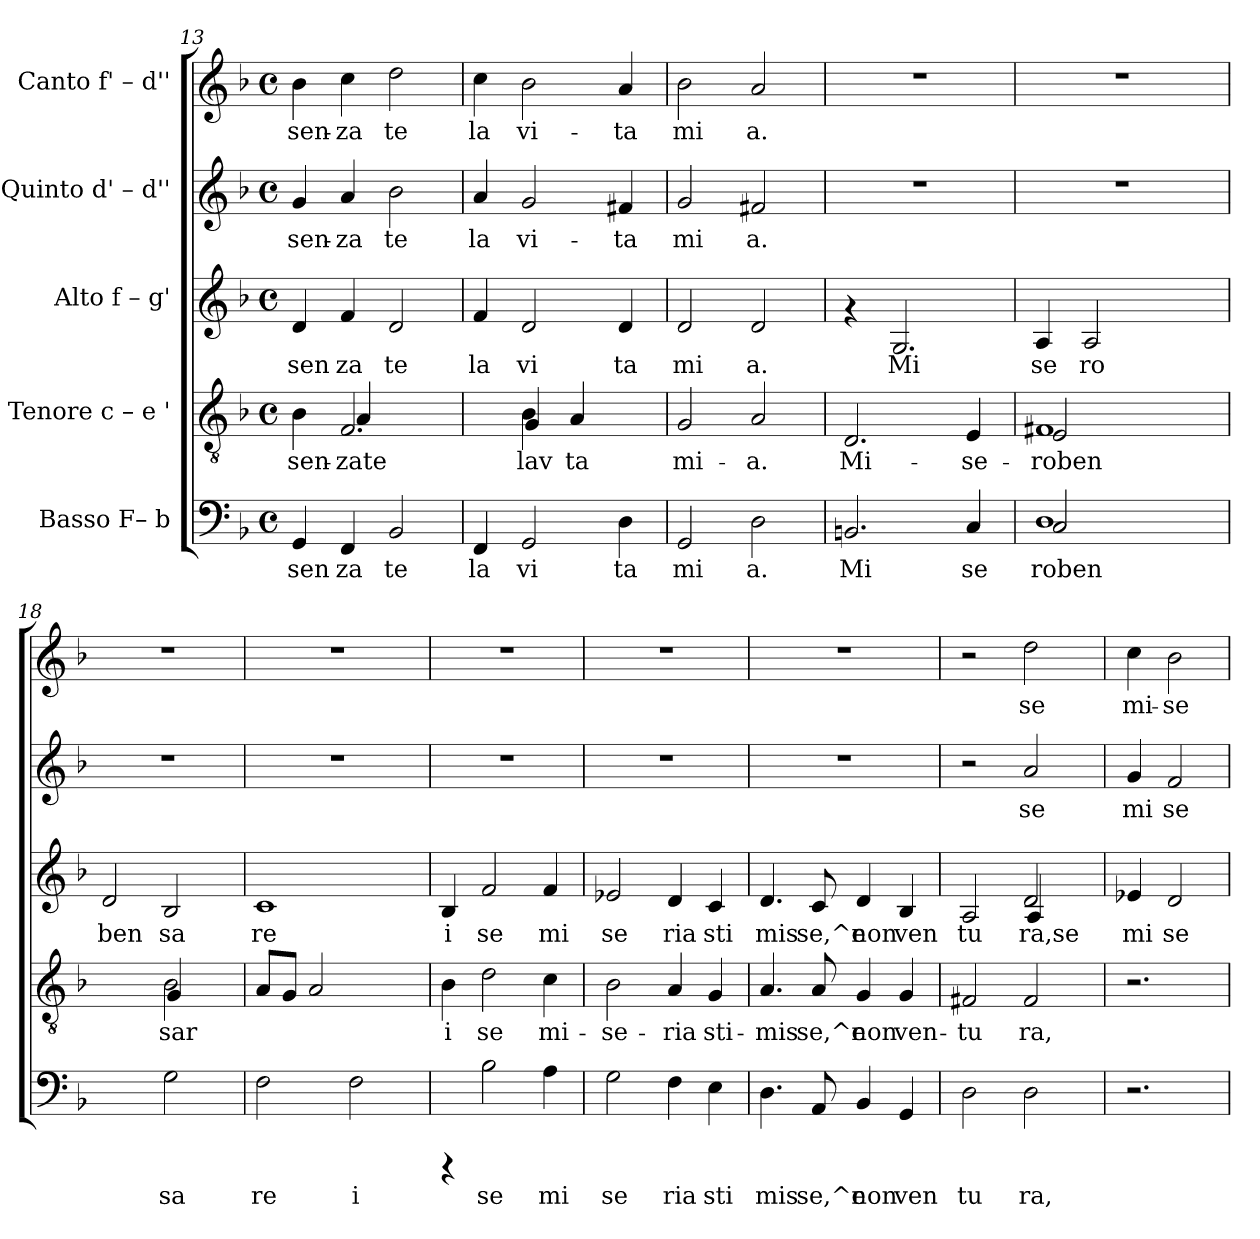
**kern	**text	**kern	**text	**kern	**text	**kern	**text	**kern	**text
*part5	*part5	*part4	*part4	*part3	*part3	*part2	*part2	*part1	*part1
*staff5	*staff5	*staff4	*staff4	*staff3	*staff3	*staff2	*staff2	*staff1	*staff1
*I"Basso  F– b	*	*I"Tenore  c – e '	*	*I"Alto  f – g'	*	*I"Quinto  d' – d''	*	*I"Canto  f' – d''	*
*clefF4	*	*clefGv2	*	*clefG2	*	*clefG2	*	*clefG2	*
*k[b-]	*	*k[b-]	*	*k[b-]	*	*k[b-]	*	*k[b-]	*
*F:	*	*F:	*	*F:	*	*F:	*	*F:	*
*M4/4	*	*M4/4	*	*M4/4	*	*M4/4	*	*M4/4	*
*met(c)	*	*met(c)	*	*met(c)	*	*met(c)	*	*met(c)	*
=13	=13	=13	=13	=13	=13	=13	=13	=13	=13
!	!LO:LY:b:cj	!	!LO:LY:b:cj	!	!LO:LY:b:cj	!	!LO:LY:b:rj	!	!LO:LY:b:rj
*	*	*^	*	*	*	*	*	*	*
4GG/	sen	4B-\	4ryy	sen-	4d/	sen	4g/	sen-	4b-\	sen-
!	!LO:LY:b:cj	!	!	!LO:LY:b:cj	!	!LO:LY:b:cj	!	!LO:LY:b:rj	!	!LO:LY:b:rj
4FF/	za	2.F/	4A/	-zate	4f/	za	4a/	-za	4cc\	-za
!	!LO:LY:b:cj	!	!	!	!	!LO:LY:b:cj	!	!LO:LY:b:rj	!	!LO:LY:b:rj
2BB-/	te	.	2ryy	.	2d/	te	2b-\	te	2dd\	te
=14	=14	=14	=14	=14	=14	=14	=14	=14	=14	=14
!	!LO:LY:b:cj	!	!	!	!	!LO:LY:b:cj	!	!LO:LY:b:rj	!	!LO:LY:b:rj
4FF/	la	4ryy	4ryy	.	4f/	la	4a/	la	4cc\	la
!	!LO:LY:b:cj	!	!	!LO:LY:b:cj	!	!LO:LY:b:cj	!	!LO:LY:b:rj	!	!LO:LY:b:rj
2GG/	vi	4B-\	4G/	lav	2d/	vi	2g/	vi-	2b-\	vi-
!	!	!	!	!LO:LY:b:cj	!	!	!	!	!	!
.	.	4A/	4ryy	ta	.	.	.	.	.	.
!	!LO:LY:b:cj	!	!	!	!	!LO:LY:b:cj	!	!LO:LY:b:rj	!	!LO:LY:b:rj
4D\	ta	4ryy	4ryy	.	4d/	ta	4f#X/	-ta	4a/	-ta
!!LO:PB:g=z
=15	=15	=15	=15	=15	=15	=15	=15	=15	=15	=15
!	!LO:LY:b:cj	!	!	!LO:LY:b:cj	!	!LO:LY:b:cj	!	!LO:LY:b:rj	!	!LO:LY:b:rj
*	*	*v	*v	*	*	*	*	*	*	*
2GG/	mi	2G/	mi-	2d/	mi	2g/	mi	2b-\	mi
!	!LO:LY:b:cj	!	!LO:LY:b:cj	!	!LO:LY:b:cj	!	!LO:LY:b:rj	!	!LO:LY:b:rj
2D\	a.	2A/	-a.	2d/	a.	2f#X/	a.	2a/	a.
=16	=16	=16	=16	=16	=16	=16	=16	=16	=16
!	!LO:LY:b:cj	!	!LO:LY:b:cj	!	!	!	!	!	!
2.BBn/	Mi	2.D/	Mi-	4rf	.	1r	.	1r	.
!	!	!	!	!	!LO:LY:b:cj	!	!	!	!
.	.	.	.	2.G/	Mi	.	.	.	.
!	!LO:LY:b:cj	!	!LO:LY:b:cj	!	!	!	!	!	!
4C/	se	4E/	-se-	.	.	.	.	.	.
=17	=17	=17	=17	=17	=17	=17	=17	=17	=17
*^	*	*	*	*	*	*	*	*	*
!	!	!LO:LY:b:cj	!	!LO:LY:b:cj	!	!LO:LY:b:cj	!	!	!	!
*	*	*	*^	*	*	*	*	*	*	*
1D	2C/	roben	1F#X	2E/	-roben	4A/	se	1r	.	1r	.
!	!	!	!	!	!	!	!LO:LY:b:cj	!	!	!	!
.	.	.	.	.	.	2A/	ro	.	.	.	.
.	2ryy	.	.	2ryy	.	.	.	.	.	.	.
.	.	.	.	.	.	4ryy	.	.	.	.	.
*v	*v	*	*	*	*	*	*	*	*	*	*
=18	=18	=18	=18	=18	=18	=18	=18	=18	=18	=18
!	!	!	!	!	!	!LO:LY:b:cj	!	!	!	!
2ryy	.	2ryy	2ryy	.	2d/	ben	1r	.	1r	.
!	!LO:LY:b:cj	!	!	!LO:LY:b:cj	!	!LO:LY:b:cj	!	!	!	!
2G\	sa	2B-\	4G/	sar-	2B-/	sa	.	.	.	.
.	.	.	4ryy	.	.	.	.	.	.	.
=19	=19	=19	=19	=19	=19	=19	=19	=19	=19	=19
!	!LO:LY:b:cj	!	!	!LO:LY:b:cj	!	!LO:LY:b:cj	!	!	!	!
*	*	*v	*v	*	*	*	*	*	*	*
2F\	re	8A/L	--	1c	re	1r	.	1r	.
!	!	!	!LO:LY:b:cj	!	!	!	!	!	!
.	.	8G/J	--	.	.	.	.	.	.
!	!	!	!LO:LY:b:cj	!	!	!	!	!	!
.	.	2A/	--	.	.	.	.	.	.
!	!LO:LY:b:cj	!	!	!	!	!	!	!	!
2F\	i	.	.	.	.	.	.	.	.
.	.	4ryy	.	.	.	.	.	.	.
=20	=20	=20	=20	=20	=20	=20	=20	=20	=20
!	!	!	!LO:LY:b:cj	!	!LO:LY:b:cj	!	!	!	!
4rCCC	.	4B-\	-i	4B-/	i	1r	.	1r	.
!	!LO:LY:b:cj	!	!LO:LY:b:cj	!	!LO:LY:b:cj	!	!	!	!
2B-\	se	2d\	se	2f/	se	.	.	.	.
!	!LO:LY:b:cj	!	!LO:LY:b:cj	!	!LO:LY:b:cj	!	!	!	!
4A\	mi	4c\	mi-	4f/	mi	.	.	.	.
=21	=21	=21	=21	=21	=21	=21	=21	=21	=21
!	!LO:LY:b:cj	!	!LO:LY:b:cj	!	!LO:LY:b:cj	!	!	!	!
2G\	se	2B-\	-se-	2e-X/	se	1r	.	1r	.
!	!LO:LY:b:cj	!	!LO:LY:b:cj	!	!LO:LY:b:cj	!	!	!	!
4F\	ria	4A/	-ria	4d/	ria	.	.	.	.
!	!LO:LY:b:cj	!	!LO:LY:b:cj	!	!LO:LY:b:cj	!	!	!	!
4E\	sti	4G/	sti-	4c/	sti	.	.	.	.
=22	=22	=22	=22	=22	=22	=22	=22	=22	=22
!	!LO:LY:b:cj	!	!LO:LY:b:cj	!	!LO:LY:b:cj	!	!	!	!
4.D\	mis	4.A/	-mis	4.d/	mis	1r	.	1r	.
!	!LO:LY:b:cj	!	!LO:LY:b:cj	!	!LO:LY:b:cj	!	!	!	!
8AA/	se,^e	8A/	se,^e	8c/	se,^e	.	.	.	.
!	!LO:LY:b:cj	!	!LO:LY:b:cj	!	!LO:LY:b:cj	!	!	!	!
4BB-/	non	4G/	non	4d/	non	.	.	.	.
!	!LO:LY:b:cj	!	!LO:LY:b:cj	!	!LO:LY:b:cj	!	!	!	!
4GG/	ven	4G/	ven-	4B-/	ven	.	.	.	.
!!LO:PB:g=z
=23	=23	=23	=23	=23	=23	=23	=23	=23	=23
!	!LO:LY:b:cj	!	!LO:LY:b:cj	!	!LO:LY:b:cj	!	!	!	!
*	*	*	*	*^	*	*	*	*	*
2D\	tu	2F#X/	-tu	2A/	2ryy	tu	2r	.	2r	.
!	!LO:LY:b:cj	!	!LO:LY:b:cj	!	!	!LO:LY:b:cj	!	!LO:LY:b:rj	!	!LO:LY:b:rj
2D\	ra,	2F#/	ra,	2d/	4A/	ra,se	2a/	se	2dd\	se
.	.	.	.	.	4ryy	.	.	.	.	.
=24	=24	=24	=24	=24	=24	=24	=24	=24	=24	=24
!	!	!	!	!	!	!LO:LY:b:cj	!	!LO:LY:b:rj	!	!LO:LY:b:rj
*	*	*	*	*v	*v	*	*	*	*	*
2.r	.	2.r	.	4e-X/	mi	4g/	mi	4cc\	mi-
!	!	!	!	!	!LO:LY:b:cj	!	!LO:LY:b:rj	!	!LO:LY:b:rj
.	.	.	.	2d/	se	2f/	se	2b-\	-se-
=	=	=	=	=	=	=	=	=	=
*-	*-	*-	*-	*-	*-	*-	*-	*-	*-
